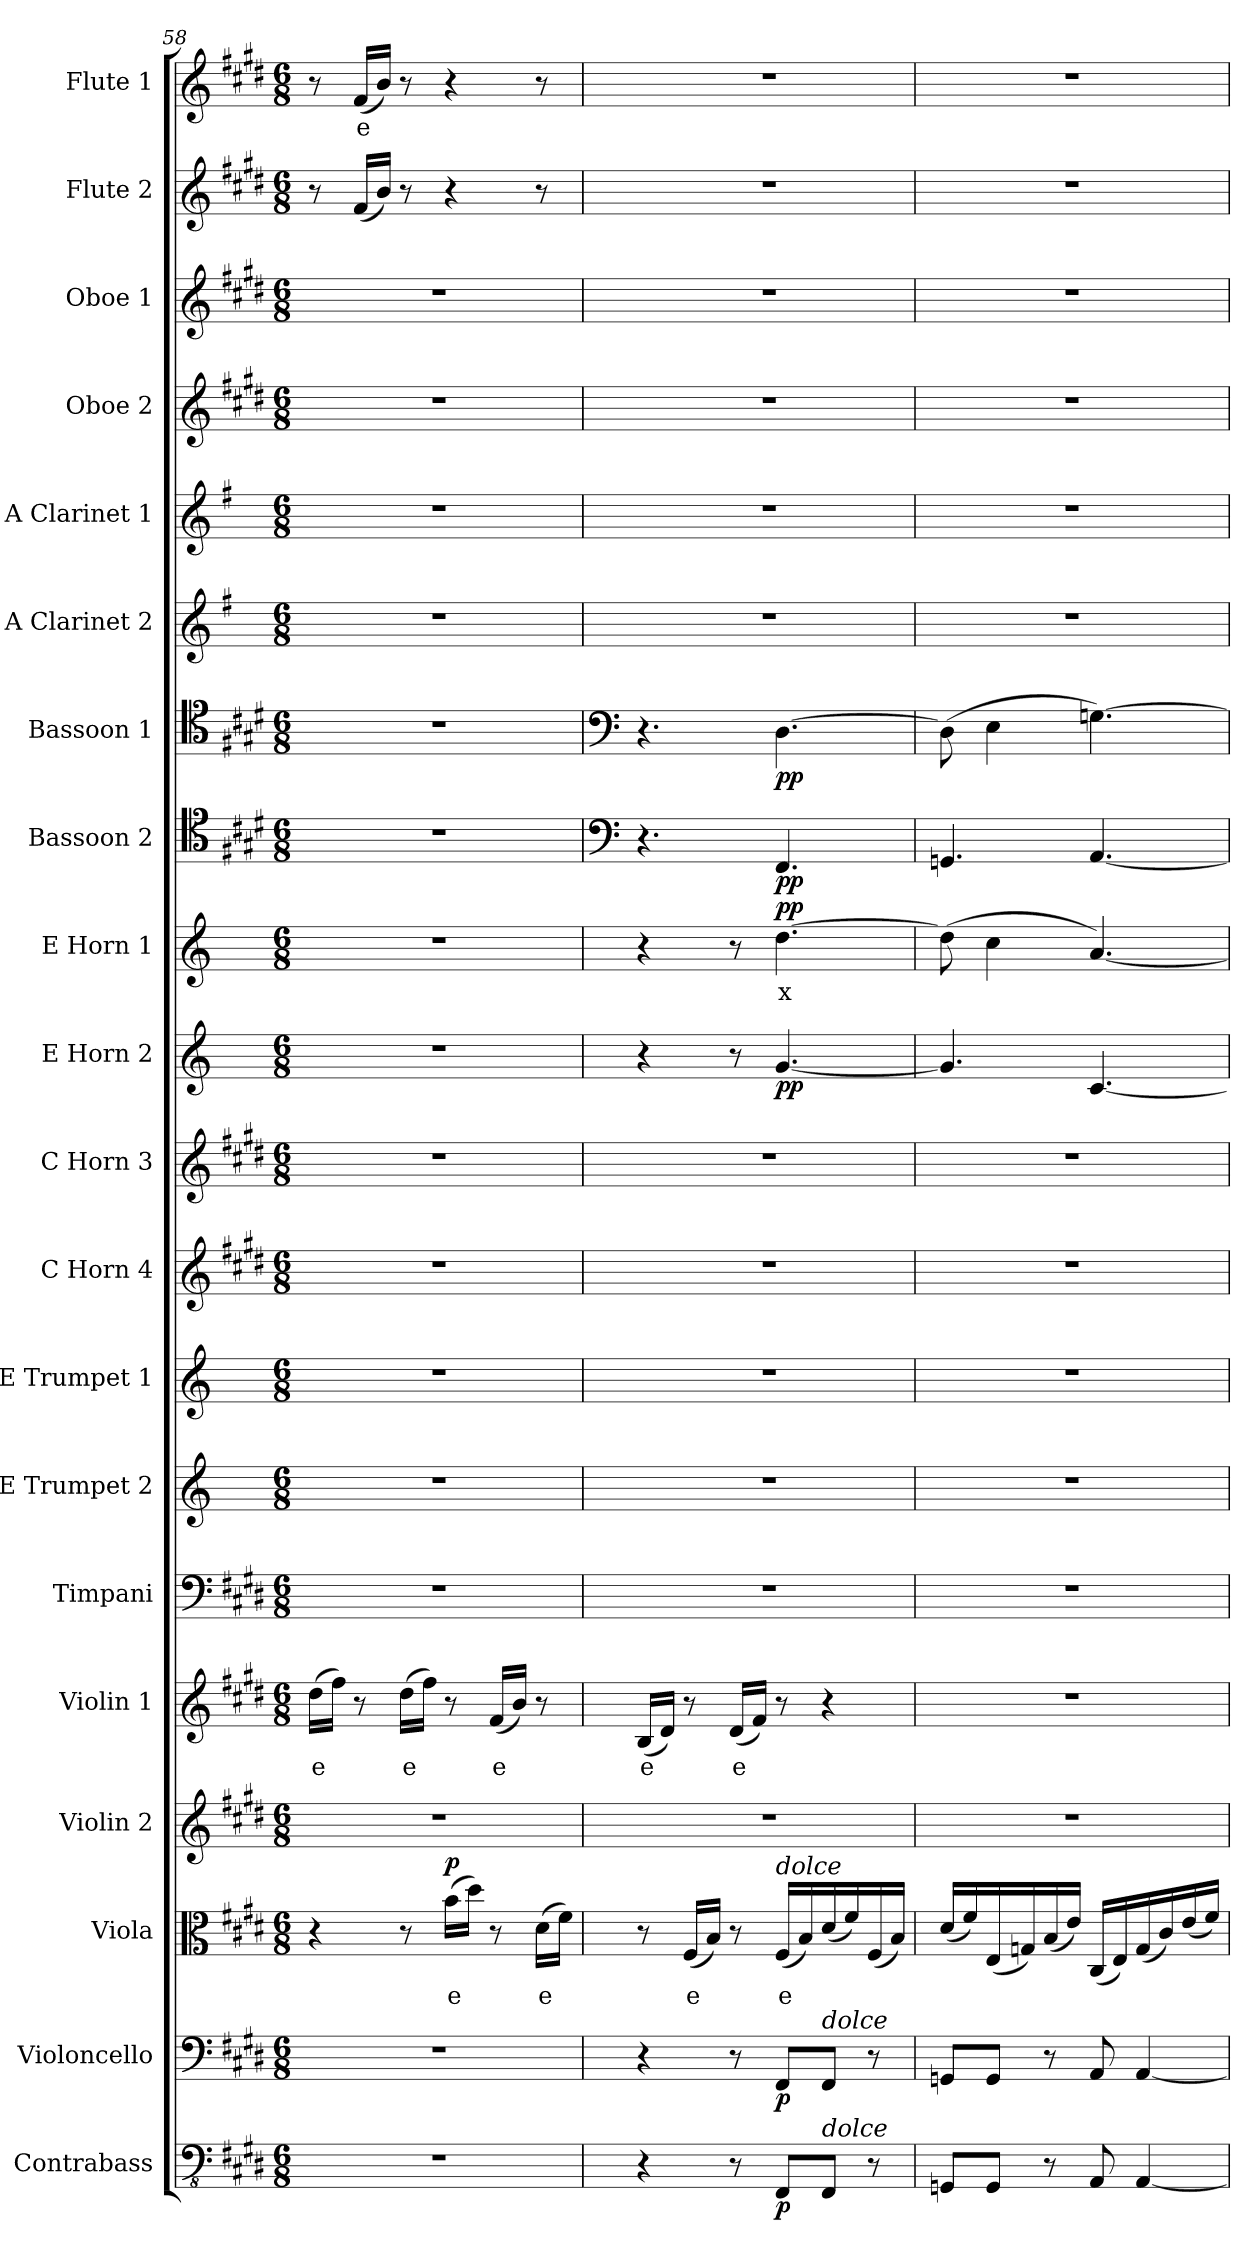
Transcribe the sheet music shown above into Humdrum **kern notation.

**kern	**dynam	**kern	**dynam	**kern	**text	**dynam	**kern	**kern	**text	**kern	**kern	**kern	**kern	**kern	**kern	**dynam	**kern	**text	**dynam	**kern	**dynam	**kern	**dynam	**kern	**kern	**kern	**kern	**kern	**kern	**text
*part20	*part20	*part19	*part19	*part18	*part18	*part18	*part17	*part16	*part16	*part15	*part14	*part13	*part12	*part11	*part10	*part10	*part9	*part9	*part9	*part8	*part8	*part7	*part7	*part6	*part5	*part4	*part3	*part2	*part1	*part1
*staff20	*staff20	*staff19	*staff19	*staff18	*staff18	*staff18	*staff17	*staff16	*staff16	*staff15	*staff14	*staff13	*staff12	*staff11	*staff10	*staff10	*staff9	*staff9	*staff9	*staff8	*staff8	*staff7	*staff7	*staff6	*staff5	*staff4	*staff3	*staff2	*staff1	*staff1
*I"Contrabass	*	*I"Violoncello	*	*I"Viola	*	*	*I"Violin 2	*I"Violin 1	*	*I"Timpani	*I"E Trumpet 2	*I"E Trumpet 1	*I"C Horn 4	*I"C Horn 3	*I"E Horn 2	*	*I"E Horn 1	*	*	*I"Bassoon 2	*	*I"Bassoon 1	*	*I"A Clarinet 2	*I"A Clarinet 1	*I"Oboe 2	*I"Oboe 1	*I"Flute 2	*I"Flute 1	*
*I'Cb	*	*I'Vc	*	*I'Vla	*	*	*I'Vln 2	*I'Vln 1	*	*I'Timp	*I'Tpt 2	*I'Tpt 1	*I'Hn 4	*I'Hn 3	*I'Hn 2	*	*I'Hn 1	*	*	*I'Bsn 2	*	*I'Bsn 1	*	*I'Cl 2	*I'Cl 1	*I'Ob 2	*I'Ob 1	*I'Fl 2	*I'Fl 1	*
!!LO:PB:g=z
*clefFv4	*	*clefF4	*	*clefC3	*	*	*clefG2	*clefG2	*	*clefF4	*clefG2	*clefG2	*clefG2	*clefG2	*clefG2	*	*clefG2	*	*	*clefC4	*	*clefC4	*	*clefG2	*clefG2	*clefG2	*clefG2	*clefG2	*clefG2	*
*	*	*	*	*	*	*	*	*	*	*	*ITrd-2c-4	*ITrd-2c-4	*ITrd7c12	*ITrd7c12	*ITrd5c8	*	*ITrd5c8	*	*	*	*	*	*	*ITrd2c3	*ITrd2c3	*	*	*	*	*
*k[f#c#g#d#]	*	*k[f#c#g#d#]	*	*k[f#c#g#d#]	*	*	*k[f#c#g#d#]	*k[f#c#g#d#]	*	*k[f#c#g#d#]	*k[f#c#g#d#]	*k[f#c#g#d#]	*k[f#c#g#d#]	*k[f#c#g#d#]	*k[f#c#g#d#]	*	*k[f#c#g#d#]	*	*	*k[f#c#g#d#]	*	*k[f#c#g#d#]	*	*k[f#c#g#d#]	*k[f#c#g#d#]	*k[f#c#g#d#]	*k[f#c#g#d#]	*k[f#c#g#d#]	*k[f#c#g#d#]	*
*M6/8	*	*M6/8	*	*M6/8	*	*	*M6/8	*M6/8	*	*M6/8	*M6/8	*M6/8	*M6/8	*M6/8	*M6/8	*	*M6/8	*	*	*M6/8	*	*M6/8	*	*M6/8	*M6/8	*M6/8	*M6/8	*M6/8	*M6/8	*
=58	=58	=58	=58	=58	=58	=58	=58	=58	=58	=58	=58	=58	=58	=58	=58	=58	=58	=58	=58	=58	=58	=58	=58	=58	=58	=58	=58	=58	=58	=58
!	!	!	!	!	!	!	!	!	!LO:LY:color=#FF0000	!	!	!	!	!	!	!	!	!	!	!	!	!	!	!	!	!	!	!	!	!
2.r	.	2.r	.	4r	.	.	2.r	(16dd#\LL	e	2.r	2.r	2.r	2.r	2.r	2.r	.	2.r	.	.	2.r	.	2.r	.	2.r	2.r	2.r	2.r	8r	8r	.
.	.	.	.	.	.	.	.	16ff#\JJ)	.	.	.	.	.	.	.	.	.	.	.	.	.	.	.	.	.	.	.	.	.	.
!	!	!	!	!	!	!	!	!	!	!	!	!	!	!	!	!	!	!	!	!	!	!	!	!	!	!	!	!	!	!LO:LY:color=#FF0000
.	.	.	.	.	.	.	.	8r	.	.	.	.	.	.	.	.	.	.	.	.	.	.	.	.	.	.	.	(16f#/LL	(16f#/LL	e
.	.	.	.	.	.	.	.	.	.	.	.	.	.	.	.	.	.	.	.	.	.	.	.	.	.	.	.	16b/JJ)	16b/JJ)	.
!	!	!	!	!	!	!	!	!	!LO:LY:color=#FF0000	!	!	!	!	!	!	!	!	!	!	!	!	!	!	!	!	!	!	!	!	!
.	.	.	.	8r	.	.	.	(16dd#\LL	e	.	.	.	.	.	.	.	.	.	.	.	.	.	.	.	.	.	.	8r	8r	.
.	.	.	.	.	.	.	.	16ff#\JJ)	.	.	.	.	.	.	.	.	.	.	.	.	.	.	.	.	.	.	.	.	.	.
!	!	!	!	!	!LO:LY:color=#FF0000	!LO:DY:b	!	!	!	!	!	!	!	!	!	!	!	!	!	!	!	!	!	!	!	!	!	!	!	!
.	.	.	.	(16b\LL	e	p	.	8r	.	.	.	.	.	.	.	.	.	.	.	.	.	.	.	.	.	.	.	4r	4r	.
.	.	.	.	16dd#\JJ)	.	.	.	.	.	.	.	.	.	.	.	.	.	.	.	.	.	.	.	.	.	.	.	.	.	.
!	!	!	!	!	!	!	!	!	!LO:LY:color=#FF0000	!	!	!	!	!	!	!	!	!	!	!	!	!	!	!	!	!	!	!	!	!
.	.	.	.	8r	.	.	.	(16f#/LL	e	.	.	.	.	.	.	.	.	.	.	.	.	.	.	.	.	.	.	.	.	.
.	.	.	.	.	.	.	.	16b/JJ)	.	.	.	.	.	.	.	.	.	.	.	.	.	.	.	.	.	.	.	.	.	.
!	!	!	!	!	!LO:LY:color=#FF0000	!	!	!	!	!	!	!	!	!	!	!	!	!	!	!	!	!	!	!	!	!	!	!	!	!
.	.	.	.	(16d#\LL	e	.	.	8r	.	.	.	.	.	.	.	.	.	.	.	.	.	.	.	.	.	.	.	8r	8r	.
.	.	.	.	16f#\JJ)	.	.	.	.	.	.	.	.	.	.	.	.	.	.	.	.	.	.	.	.	.	.	.	.	.	.
=59	=59	=59	=59	=59	=59	=59	=59	=59	=59	=59	=59	=59	=59	=59	=59	=59	=59	=59	=59	=59	=59	=59	=59	=59	=59	=59	=59	=59	=59	=59
*	*	*	*	*	*	*	*	*	*	*	*	*	*	*	*	*	*	*	*	*clefF4	*	*clefF4	*	*	*	*	*	*	*	*
!	!	!	!	!	!	!	!	!	!LO:LY:color=#FF0000	!	!	!	!	!	!	!	!	!	!	!	!	!	!	!	!	!	!	!	!	!
4r	.	4r	.	8r	.	.	2.r	(16B/LL	e	2.r	2.r	2.r	2.r	2.r	4r	.	4r	.	.	4.r	.	4.r	.	2.r	2.r	2.r	2.r	2.r	2.r	.
.	.	.	.	.	.	.	.	16d#/JJ)	.	.	.	.	.	.	.	.	.	.	.	.	.	.	.	.	.	.	.	.	.	.
!	!	!	!	!	!LO:LY:color=#FF0000	!	!	!	!	!	!	!	!	!	!	!	!	!	!	!	!	!	!	!	!	!	!	!	!	!
.	.	.	.	(16F#/LL	e	.	.	8r	.	.	.	.	.	.	.	.	.	.	.	.	.	.	.	.	.	.	.	.	.	.
.	.	.	.	16B/JJ)	.	.	.	.	.	.	.	.	.	.	.	.	.	.	.	.	.	.	.	.	.	.	.	.	.	.
!	!	!	!	!	!	!	!	!	!LO:LY:color=#FF0000	!	!	!	!	!	!	!	!	!	!	!	!	!	!	!	!	!	!	!	!	!
8r	.	8r	.	8r	.	.	.	(16d#/LL	e	.	.	.	.	.	8r	.	8r	.	.	.	.	.	.	.	.	.	.	.	.	.
.	.	.	.	.	.	.	.	16f#/JJ)	.	.	.	.	.	.	.	.	.	.	.	.	.	.	.	.	.	.	.	.	.	.
!	!	!	!	!LO:TX:i:t=dolce	!	!	!	!	!	!	!	!	!	!	!	!	!	!	!	!	!	!	!	!	!	!	!	!	!	!
!	!LO:DY:b	!	!LO:DY:b	!	!LO:LY:color=#FF0000	!	!	!	!	!	!	!	!	!	!	!LO:DY:b	!	!LO:LY:color=#FF0000	!LO:DY:b	!	!LO:DY:b	!	!LO:DY:b	!	!	!	!	!	!	!
8FFF#/L	p	8FF#/L	p	(16F#/LL	e	.	.	8r	.	.	.	.	.	.	[4.B/	pp	[4.f#\	x	pp	4.FF#/	pp	[4.D#\	pp	.	.	.	.	.	.	.
.	.	.	.	16B/)	.	.	.	.	.	.	.	.	.	.	.	.	.	.	.	.	.	.	.	.	.	.	.	.	.	.
!	!	!LO:TX:i:t=dolce	!	!	!	!	!	!	!	!	!	!	!	!	!	!	!	!	!	!	!	!	!	!	!	!	!	!	!	!
!LO:TX:i:t=dolce	!	!	!	!	!	!	!	!	!	!	!	!	!	!	!	!	!	!	!	!	!	!	!	!	!	!	!	!	!	!
8FFF#/J	.	8FF#/J	.	(16d#/	.	.	.	4r	.	.	.	.	.	.	.	.	.	.	.	.	.	.	.	.	.	.	.	.	.	.
.	.	.	.	16f#/)	.	.	.	.	.	.	.	.	.	.	.	.	.	.	.	.	.	.	.	.	.	.	.	.	.	.
8r	.	8r	.	(16F#/	.	.	.	.	.	.	.	.	.	.	.	.	.	.	.	.	.	.	.	.	.	.	.	.	.	.
.	.	.	.	16B/JJ)	.	.	.	.	.	.	.	.	.	.	.	.	.	.	.	.	.	.	.	.	.	.	.	.	.	.
=60	=60	=60	=60	=60	=60	=60	=60	=60	=60	=60	=60	=60	=60	=60	=60	=60	=60	=60	=60	=60	=60	=60	=60	=60	=60	=60	=60	=60	=60	=60
8GGGn/L	.	8GGn/L	.	(16d#/LL	.	.	2.r	2.r	.	2.r	2.r	2.r	2.r	2.r	4.B/]	.	(8f#\]	.	.	4.GGn/	.	(8D#\]	.	2.r	2.r	2.r	2.r	2.r	2.r	.
.	.	.	.	16f#/)	.	.	.	.	.	.	.	.	.	.	.	.	.	.	.	.	.	.	.	.	.	.	.	.	.	.
8GGG/J	.	8GG/J	.	(16E/	.	.	.	.	.	.	.	.	.	.	.	.	4e\	.	.	.	.	4E\	.	.	.	.	.	.	.	.
.	.	.	.	16Gn/)	.	.	.	.	.	.	.	.	.	.	.	.	.	.	.	.	.	.	.	.	.	.	.	.	.	.
8r	.	8r	.	(16B/	.	.	.	.	.	.	.	.	.	.	.	.	.	.	.	.	.	.	.	.	.	.	.	.	.	.
.	.	.	.	16e/JJ)	.	.	.	.	.	.	.	.	.	.	.	.	.	.	.	.	.	.	.	.	.	.	.	.	.	.
8AAA/	.	8AA/	.	(16C#/LL	.	.	.	.	.	.	.	.	.	.	[4.E/	.	[4.c#/)	.	.	[4.AA/	.	[4.Gn\)	.	.	.	.	.	.	.	.
.	.	.	.	16E/)	.	.	.	.	.	.	.	.	.	.	.	.	.	.	.	.	.	.	.	.	.	.	.	.	.	.
[4AAA/	.	[4AA/	.	(16G/	.	.	.	.	.	.	.	.	.	.	.	.	.	.	.	.	.	.	.	.	.	.	.	.	.	.
.	.	.	.	16c#/)	.	.	.	.	.	.	.	.	.	.	.	.	.	.	.	.	.	.	.	.	.	.	.	.	.	.
.	.	.	.	(16e/	.	.	.	.	.	.	.	.	.	.	.	.	.	.	.	.	.	.	.	.	.	.	.	.	.	.
.	.	.	.	16f#/JJ)	.	.	.	.	.	.	.	.	.	.	.	.	.	.	.	.	.	.	.	.	.	.	.	.	.	.
=	=	=	=	=	=	=	=	=	=	=	=	=	=	=	=	=	=	=	=	=	=	=	=	=	=	=	=	=	=	=
*-	*-	*-	*-	*-	*-	*-	*-	*-	*-	*-	*-	*-	*-	*-	*-	*-	*-	*-	*-	*-	*-	*-	*-	*-	*-	*-	*-	*-	*-	*-
